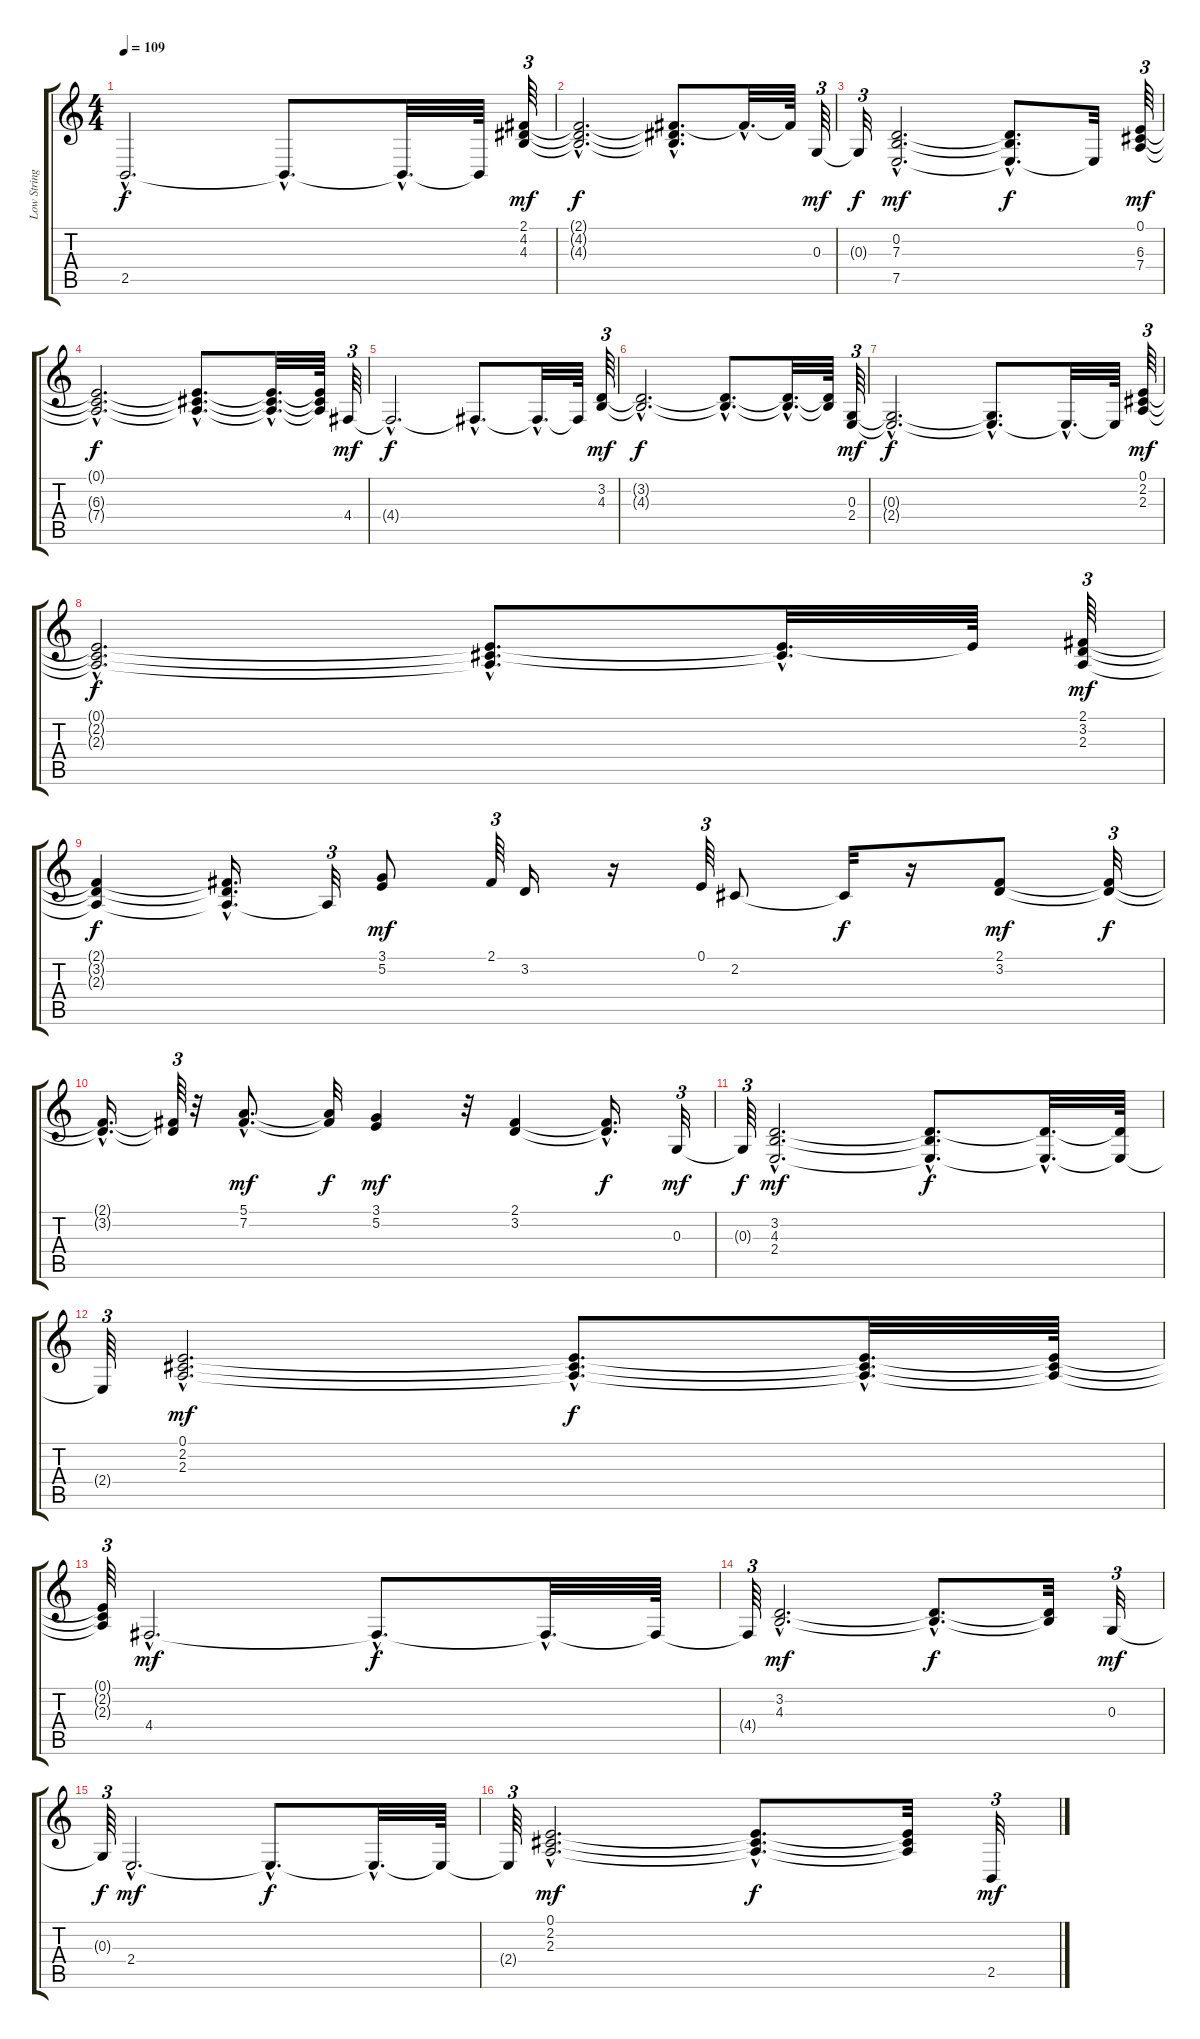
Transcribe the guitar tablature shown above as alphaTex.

\track ("Low Strings" "Low String") {instrument synthstrings1}
\staff {score tabs}
\tuning (E4 B3 G3 D3 A2 E2) {hide}
\ts (4 4)
\tempo 109
\clef g2
\ks c
2.5{hac t}.2{d dy f} 2.5{hac t}.8{d} 2.5{hac t}.32{d} 2.5{t}.64 (2.1 4.2 4.3).64{tu (3 2) dy mf} |
(2.1{hac t} 4.2{hac t} 4.3{hac t}).2{d dy f} (2.1{hac t} 4.2{hac t} 4.3{hac t}).8{d} 2.1{hac t}.32{d} 2.1{t}.64 0.3.64{tu (3 2) dy mf} |
0.3{t}.32{tu (3 2) dy f} (0.2{hac} 7.3{hac} 7.5{hac}).2{d dy mf} (0.2{hac t} 7.3{hac t} 7.5{hac t}).8{d dy f} 7.5{t}.32 (0.1 6.3 7.4).64{tu (3 2) dy mf} |
(0.1{hac t} 6.3{hac t} 7.4{hac t}).2{d dy f} (0.1{hac t} 6.3{hac t} 7.4{hac t}).8{d} (0.1{hac t} 6.3{hac t} 7.4{hac t}).32{d} (0.1{t} 6.3{t} 7.4{t}).64 4.4.64{tu (3 2) dy mf} |
4.4{hac t}.2{d dy f} 4.4{hac t}.8{d} 4.4{hac t}.32{d} 4.4{t}.64 (3.2 4.3).64{tu (3 2) dy mf} |
(3.2{hac t} 4.3{hac t}).2{d dy f} (3.2{hac t} 4.3{hac t}).8{d} (3.2{hac t} 4.3{hac t}).32{d} (3.2{t} 4.3{t}).64 (0.3 2.4).64{tu (3 2) dy mf} |
(0.3{hac t} 2.4{hac t}).2{d dy f} (0.3{hac t} 2.4{hac t}).8{d} 2.4{hac t}.32{d} 2.4{t}.64 (0.1 2.2 2.3).64{tu (3 2) dy mf} |
(0.1{hac t} 2.2{hac t} 2.3{hac t}).2{d dy f} (0.1{hac t} 2.2{hac t} 2.3{hac t}).8{d} (0.1{hac t} 2.2{hac t}).32{d} 0.1{t}.64 (2.1 3.2 2.3).64{tu (3 2) dy mf} |
(2.1{t} 3.2{t} 2.3{t}).4{dy f} (2.1{hac t} 3.2{hac t} 2.3{hac t}).16{d} 2.3{t}.32{tu (3 2)} (3.1 5.2).8{dy mf} 2.1.64{tu (3 2)} 3.2.16 r.16 0.1.64{tu (3 2)} 2.2.8 2.2{t}.32{dy f} r.16 (2.1 3.2).8{dy mf} (2.1{t} 3.2{t}).32{tu (3 2) dy f} |
(2.1{hac t} 3.2{hac t}).16{d} (2.1{t} 3.2{t}).64{tu (3 2)} r.32 (5.1{hac} 7.2{hac}).8{d dy mf} (5.1{t} 7.2{t}).32{dy f} (3.1 5.2).4{dy mf} r.32 (2.1 3.2).4 (2.1{hac t} 3.2{hac t}).16{d dy f} 0.3.32{tu (3 2) dy mf} |
0.3{t}.64{tu (3 2) dy f} (3.2{hac} 4.3{hac} 2.4{hac}).2{d dy mf} (3.2{hac t} 4.3{hac t} 2.4{hac t}).8{d dy f} (3.2{hac t} 2.4{hac t}).32{d} (3.2{t} 2.4{t}).64 |
2.4{t}.64{tu (3 2)} (0.1{hac} 2.2{hac} 2.3{hac}).2{d dy mf} (0.1{hac t} 2.2{hac t} 2.3{hac t}).8{d dy f} (0.1{hac t} 2.2{hac t} 2.3{hac t}).32{d} (0.1{t} 2.2{t} 2.3{t}).64 |
(0.1{t} 2.2{t} 2.3{t}).64{tu (3 2)} 4.4{hac}.2{d dy mf} 4.4{hac t}.8{d dy f} 4.4{hac t}.32{d} 4.4{t}.64 |
4.4{t}.64{tu (3 2)} (3.2{hac} 4.3{hac}).2{d dy mf} (3.2{hac t} 4.3{hac t}).8{d dy f} (3.2{t} 4.3{t}).32 0.3.32{tu (3 2) dy mf} |
0.3{t}.64{tu (3 2) dy f} 2.4{hac}.2{d dy mf} 2.4{hac t}.8{d dy f} 2.4{hac t}.32{d} 2.4{t}.64 |
2.4{t}.64{tu (3 2)} (0.1{hac} 2.2{hac} 2.3{hac}).2{d dy mf} (0.1{hac t} 2.2{hac t} 2.3{hac t}).8{d dy f} (0.1{t} 2.2{t} 2.3{t}).32 2.5.32{tu (3 2) dy mf}
